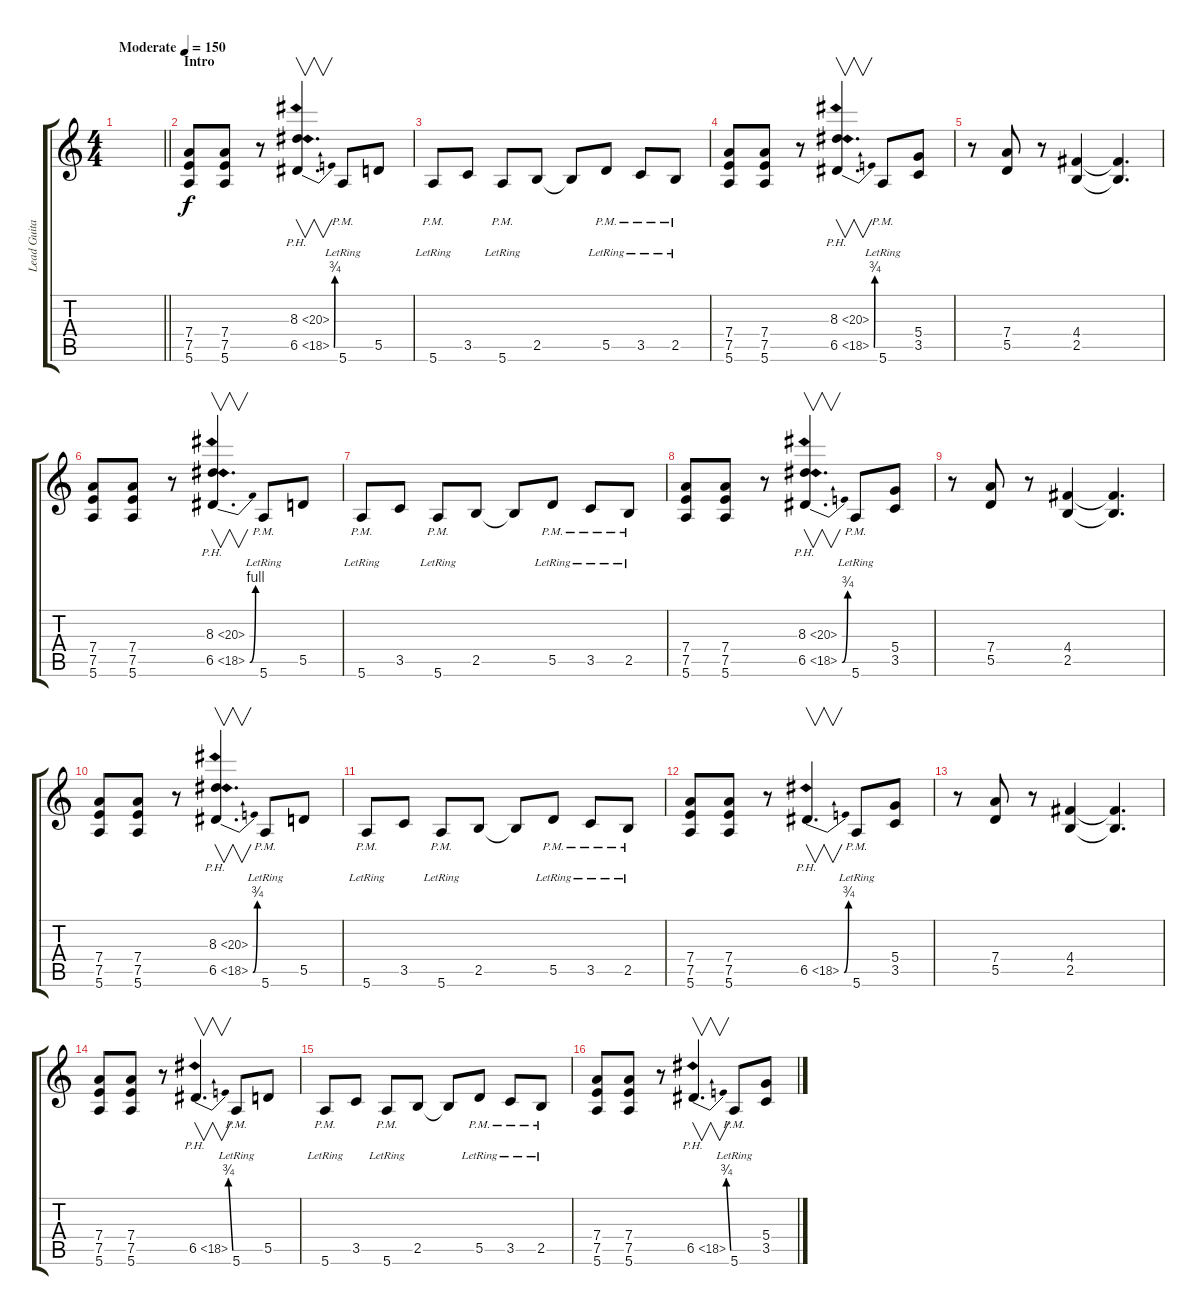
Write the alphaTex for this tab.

\track ("Lead Guitar" "Lead Guita") {instrument overdrivenguitar}
\staff {score tabs}
\tuning (E4 B3 G3 D3 A2 E2) {hide}
\ts (4 4)
\tempo (150 "Moderate")
\clef g2
\barLineRight lightlight
\ks c
|
\section ("" "Intro")
(7.4 7.5 5.6).8 (7.4 7.5 5.6).8 r.8 (8.3{ph 12} 6.5{be (bend 0 0 60 3) ph 12}).4{v d} 5.6{pm lr}.8 5.5.8 |
5.6{pm lr}.8 3.5.8 5.6{pm lr}.8 2.5.8 2.5{t}.8 5.5{pm lr}.8 3.5{pm lr}.8 2.5{pm lr}.8 |
(7.4 7.5 5.6).8 (7.4 7.5 5.6).8 r.8 (8.3{ph 12} 6.5{be (bend 0 0 60 3) ph 12}).4{v d} 5.6{pm lr}.8 (5.4 3.5).8 |
r.8 (7.4 5.5).8 r.8 (4.4 2.5).4 (4.4{t} 2.5{t}).4{d} |
(7.4 7.5 5.6).8 (7.4 7.5 5.6).8 r.8 (8.3{ph 12} 6.5{be (bend 0 0 60 4) ph 12}).4{v d} 5.6{pm lr}.8 5.5.8 |
5.6{pm lr}.8 3.5.8 5.6{pm lr}.8 2.5.8 2.5{t}.8 5.5{pm lr}.8 3.5{pm lr}.8 2.5{pm lr}.8 |
(7.4 7.5 5.6).8 (7.4 7.5 5.6).8 r.8 (8.3{ph 12} 6.5{be (bend 0 0 60 3) ph 12}).4{v d} 5.6{pm lr}.8 (5.4 3.5).8 |
r.8 (7.4 5.5).8 r.8 (4.4 2.5).4 (4.4{t} 2.5{t}).4{d} |
(7.4 7.5 5.6).8 (7.4 7.5 5.6).8 r.8 (8.3{ph 12} 6.5{be (bend 0 0 60 3) ph 12}).4{v d} 5.6{pm lr}.8 5.5.8 |
5.6{pm lr}.8 3.5.8 5.6{pm lr}.8 2.5.8 2.5{t}.8 5.5{pm lr}.8 3.5{pm lr}.8 2.5{pm lr}.8 |
(7.4 7.5 5.6).8 (7.4 7.5 5.6).8 r.8 6.5{be (bend 0 0 60 3) ph 12}.4{v d} 5.6{pm lr}.8 (5.4 3.5).8 |
r.8 (7.4 5.5).8 r.8 (4.4 2.5).4 (4.4{t} 2.5{t}).4{d} |
(7.4 7.5 5.6).8 (7.4 7.5 5.6).8 r.8 6.5{be (bend 0 0 60 3) ph 12}.4{v d} 5.6{pm lr}.8 5.5.8 |
5.6{pm lr}.8 3.5.8 5.6{pm lr}.8 2.5.8 2.5{t}.8 5.5{pm lr}.8 3.5{pm lr}.8 2.5{pm lr}.8 |
(7.4 7.5 5.6).8 (7.4 7.5 5.6).8 r.8 6.5{be (bend 0 0 60 3) ph 12}.4{v d} 5.6{pm lr}.8 (5.4 3.5).8
